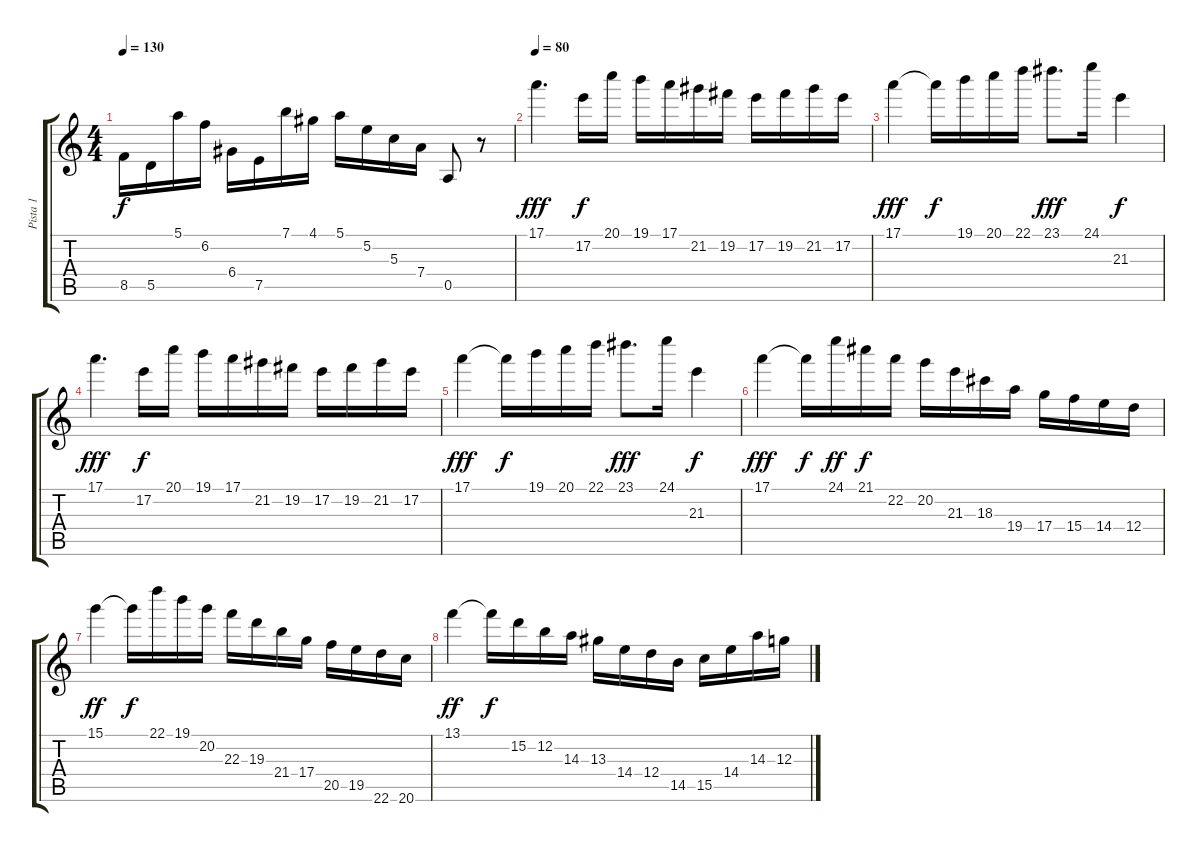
\track ("Pista 1" "Pista 1") {instrument acousticguitarsteel}
\staff {score tabs}
\tuning (E4 B3 G3 D3 A2 E2) {hide}
\ts (4 4)
\tempo 130
\clef g2
\ks c
8.5.16{dy f} 5.5.16 5.1.16 6.2.16 6.4.16 7.5.16 7.1.16 4.1.16 5.1.16 5.2.16 5.3.16 7.4.16 0.5.8 r.8 |
\tempo 80
17.1.4{d dy fff} 17.2.16{dy f} 20.1.16 19.1.16 17.1.16 21.2.16 19.2.16 17.2.16 19.2.16 21.2.16 17.2.16 |
17.1.4{dy fff} 17.1{t}.16{dy f} 19.1.16 20.1.16 22.1.16 23.1.8{d dy fff} 24.1.16 21.3.4{dy f} |
17.1.4{d dy fff} 17.2.16{dy f} 20.1.16 19.1.16 17.1.16 21.2.16 19.2.16 17.2.16 19.2.16 21.2.16 17.2.16 |
17.1.4{dy fff} 17.1{t}.16{dy f} 19.1.16 20.1.16 22.1.16 23.1.8{d dy fff} 24.1.16 21.3.4{dy f} |
17.1.4{dy fff} 17.1{t}.16{dy f} 24.1.16{dy ff} 21.1.16{dy f} 22.2.16 20.2.16 21.3.16 18.3.16 19.4.16 17.4.16 15.4.16 14.4.16 12.4.16 |
15.1.4{dy ff} 15.1{t}.16{dy f} 22.1.16 19.1.16 20.2.16 22.3.16 19.3.16 21.4.16 17.4.16 20.5.16 19.5.16 22.6.16 20.6.16 |
13.1.4{dy ff} 13.1{t}.16{dy f} 15.2.16 12.2.16 14.3.16 13.3.16 14.4.16 12.4.16 14.5.16 15.5.16 14.4.16 14.3.16 12.3.16
